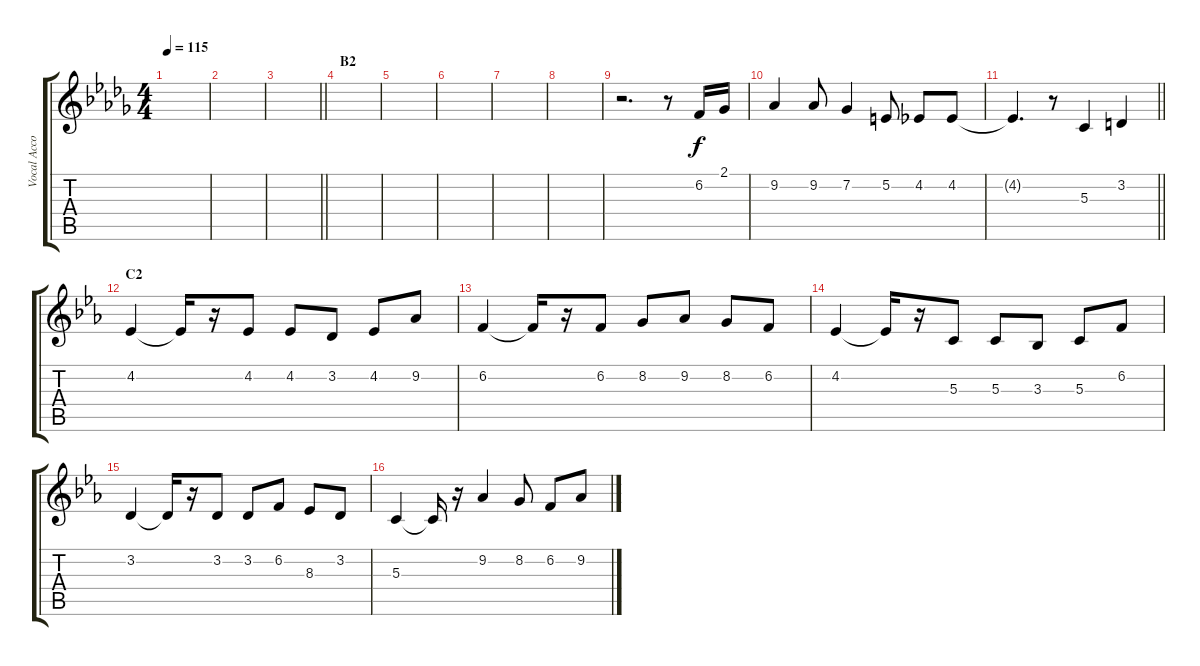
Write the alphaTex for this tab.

\track ("Vocal Accomp." "Vocal Acco") {instrument choiraahs}
\staff {score tabs}
\tuning (E4 B3 G3 D3 A2 E2) {hide}
\ts (4 4)
\tempo 115
\clef g2
\ks db
|
|
\barLineRight lightlight
|
\section ("" "B2")
|
|
|
|
|
r.2{d} r.8 6.2.16 2.1.16 |
9.2.4 9.2.8 7.2.4 5.2.8 4.2.8 4.2.8 |
\barLineRight lightlight
4.2{t}.4{d} r.8 5.3.4 3.2.4 |
\section ("" "C2")
\ks eb
4.2.4 4.2{t}.16 r.16 4.2.8 4.2.8 3.2.8 4.2.8 9.2.8 |
6.2.4 6.2{t}.16 r.16 6.2.8 8.2.8 9.2.8 8.2.8 6.2.8 |
4.2.4 4.2{t}.16 r.16 5.3.8 5.3.8 3.3.8 5.3.8 6.2.8 |
3.2.4 3.2{t}.16 r.16 3.2.8 3.2.8 6.2.8 8.3.8 3.2.8 |
5.3.4 5.3{t}.16 r.16 9.2.4 8.2.8 6.2.8 9.2.8
